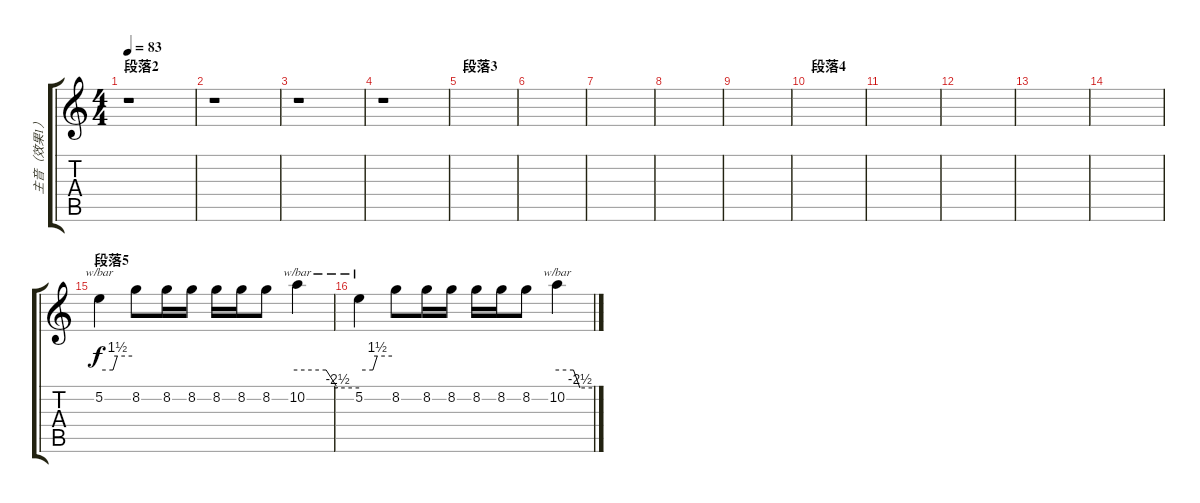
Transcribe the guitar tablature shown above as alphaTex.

\track ("主音（效果1）" "主音（效果1）") {instrument distortionguitar}
\staff {score tabs}
\tuning (E4 B3 G3 D3 A2 E2) {hide}
\ts (4 4)
\section ("" "段落2")
\tempo 83
\clef g2
\ks c
r.1{dy f} |
r.1 |
r.1 |
r.1 |
\section ("" "段落3")
|
|
|
|
|
\section ("" "段落4")
|
|
|
|
|
\section ("" "段落5")
5.2.4{tbe (custom default 0 0 25 0 33 6 60 6)} 8.2.8 8.2.16 8.2.16 8.2.16 8.2.16 8.2.8 10.2.4{tbe (custom default 0 0 28 0 39 -10 60 -10)} |
5.2.4{tbe (custom default 0 0 25 0 33 6 60 6)} 8.2.8 8.2.16 8.2.16 8.2.16 8.2.16 8.2.8 10.2.4{tbe (custom default 0 0 28 0 39 -10 60 -10)}
